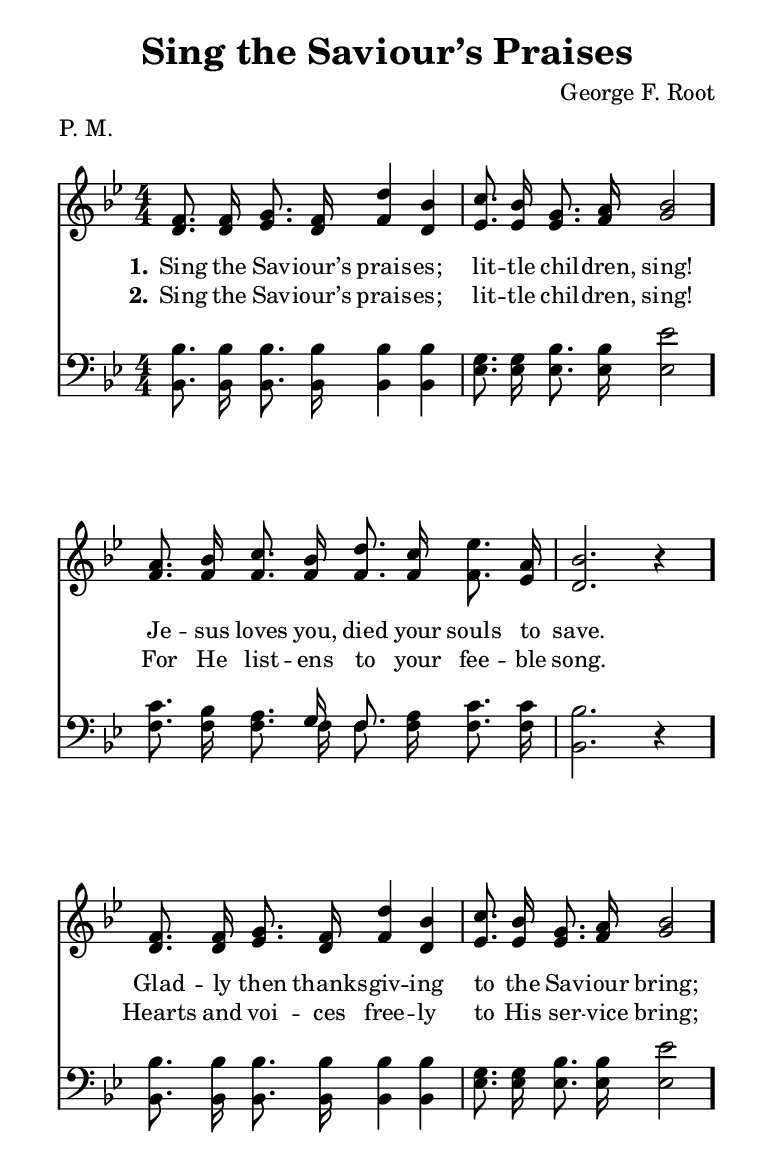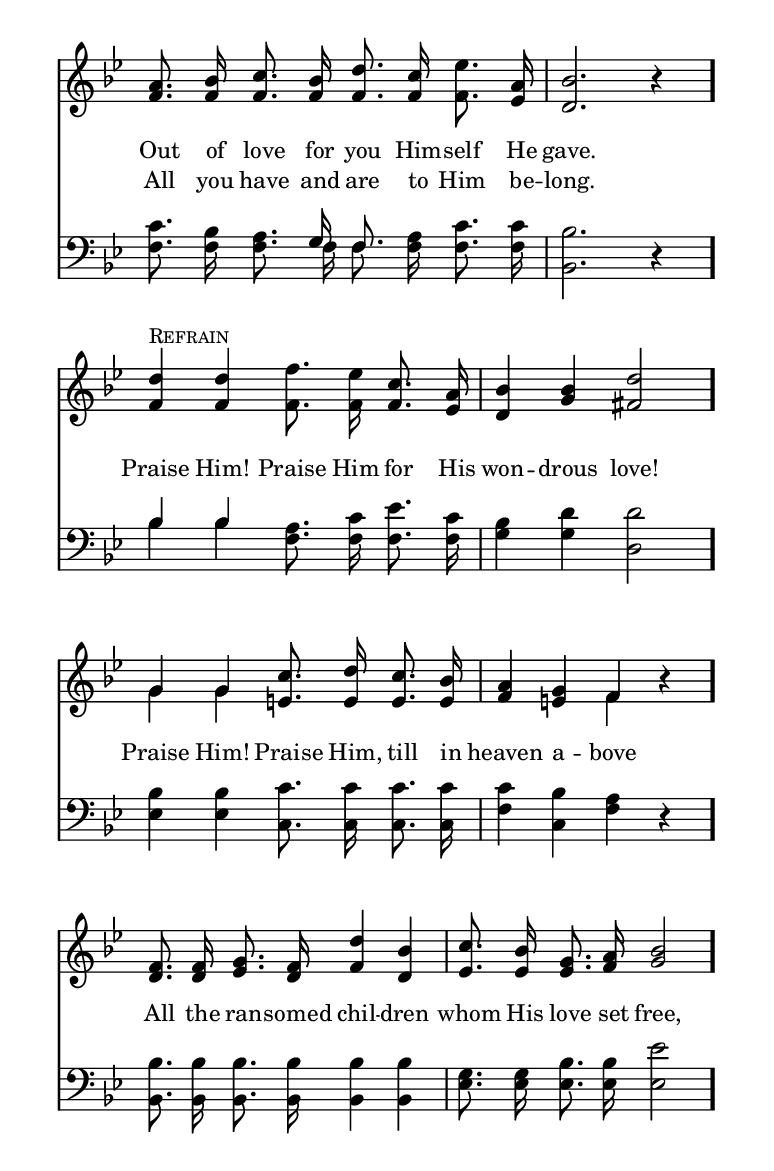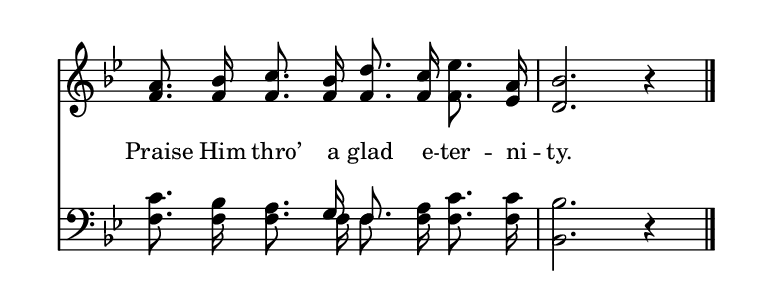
\include "common/global.ily"
\paper {
  \include "common/paper.ily"
  system-count = #(cond (is-eogsized 6) (#t #f))
}

\header{
  %children
  hymnnumber = "356"
  title = "Sing the Saviour’s Praises"
  tunename = "Ring the Bells of Heaven"
  meter = "P. M." % something like 11. 9. 11. 9. with Refrain (9. 9. 11. 9)
  poet = ""
  composer = "George F. Root"
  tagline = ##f
}

global = {
  \include "common/overrides.ily"
  \override Staff.TimeSignature.style = #'numbered
  \time 4/4
  \override Score.MetronomeMark.transparent = ##t % hide all fermata changes too
  \tempo 4=75
  \key bes \major
  \autoBeamOff
}

patternA = { c8. c16 c8. c16 c4 c | c8. c16 c8. c16 c2 }
patternB = { c8. c16 c8. c16 c8. c16 c8. c16 | c2. c4 }

patternC = { c4 c c8. c16 c8. c16 | c4 c c2 }

notesSoprano = {
\global
\relative c' {

  \changePitch \patternA { f f g f d' bes | c bes g a bes }
  \changePitch \patternB { a bes c bes | d c ees a, | bes r }
  \changePitch \patternA { f f g f d' bes | c bes g a bes }
  \changePitch \patternB { a bes c bes | d c ees a, | bes r } \eogbreak

  << s^\markup { \small \caps "Refrain" }
  { \changePitch \patternC { d d f ees c a | bes bes } d2 } >>
  \changePitch \patternC { g, g c d c bes | a g } f4 r4
  \changePitch \patternA { f f g f d' bes | c bes g a bes }
  \changePitch \patternB { a bes c bes | d c ees a, | bes r }

  \bar "|."

}
}

notesAlto = {
\global
\relative e' {

  \changePitch \patternA { d d ees d f d | ees ees ees f g }
  \changePitch \patternB { f f f f | f f f ees | d r }
  \changePitch \patternA { d d ees d f d | ees ees ees f g }
  \changePitch \patternB { f f f f | f f f ees | d r }

  \changePitch \patternC { f f f f f ees | d g } fis2
  \changePitch \patternC { g g e e e e | f e } f4 r4
  \changePitch \patternA { d d ees d f d | ees ees ees f g }
  \changePitch \patternB { f f f f | f f f ees | d r }

}
}

notesTenor = {
\global
\relative a {

  \changePitch \patternA { bes bes bes bes bes bes | g g bes bes ees }
  \changePitch \patternB { c bes a g | f a c c | bes r }
  \changePitch \patternA { bes bes bes bes bes bes | g g bes bes ees }
  \changePitch \patternB { c bes a g | f a c c | bes r }

  \changePitch \patternC { bes bes a c ees c | bes d } d2
  \changePitch \patternC { bes bes c c c c | c bes } a4 r4
  \changePitch \patternA { bes bes bes bes bes bes | g g bes bes ees }
  \changePitch \patternB { c bes a g | f a c c | bes }

}
}

notesBass = {
\global
\relative f, {

  \changePitch \patternA { bes bes bes bes bes bes | ees ees ees ees ees }
  \changePitch \patternB { f f f f f f f f | bes, r }
  \changePitch \patternA { bes bes bes bes bes bes | ees ees ees ees ees }
  \changePitch \patternB { f f f f f f f f | bes, r }

  \changePitch \patternC { bes' bes f f f f | g g } d2
  \changePitch \patternC { ees ees c c c c | f c } f4 r4
  \changePitch \patternA { bes, bes bes bes bes bes | ees ees ees ees ees }
  \changePitch \patternB { f f f f f f f f | bes, r }

}
}

Refrain = \lyricmode {

Praise Him! Praise Him for His won -- drous love! \bar "."
Praise Him! Praise Him, till in heaven a -- bove \bar "."
All the ran -- somed chil -- dren whom His love set free, \bar "."
Praise Him thro’ a glad e -- ter -- ni -- ty. \bar "."

}

wordsA = \lyricmode {
\set stanza = "1."

Sing the Sav -- iour’s prais -- es; lit -- tle chil -- dren, sing! \bar "."
Je -- sus loves you, died your souls to save. \bar "."
Glad -- ly then thanks -- giv -- ing to the Sav -- iour bring; \bar "."
Out of love for you Him -- self He gave. \bar "."

}

wordsB = \lyricmode {
\set stanza = "2."

Sing the Sav -- iour’s prais -- es; lit -- tle chil -- dren, sing!
For He list -- ens to your fee -- ble song.
Hearts and voi -- ces free -- ly to His ser -- vice bring;
All you have and are to Him be -- long.

\Refrain

}

\score {
  \context ChoirStaff <<
    \context Staff = upper <<
      \set Staff.autoBeaming = ##f
      \set ChoirStaff.systemStartDelimiter = #'SystemStartBar
      \set ChoirStaff.printPartCombineTexts = ##f
      \partcombine #'(2 . 9) \notesSoprano \notesAlto
      \context NullVoice = sopranos { \voiceOne << \notesSoprano >> }
      \context NullVoice = altos { \voiceTwo << \notesAlto >> }
      \context Lyrics = one   \lyricsto sopranos \wordsA
      \context Lyrics = two   \lyricsto sopranos \wordsB
    >>
    \context Staff = men <<
      \set Staff.autoBeaming = ##f
      \clef bass
      \set ChoirStaff.printPartCombineTexts = ##f
      \partcombine #'(2 . 9) \notesTenor \notesBass
      \context NullVoice = tenors { \voiceOne << \notesTenor >> }
      \context NullVoice = basses { \voiceTwo << \notesBass >> }
    >>
  >>
  \layout {
    \include "common/layout.ily"
  }
  \midi{
    \include "common/midi.ily"
  }
}

\version "2.19.49"  % necessary for upgrading to future LilyPond versions.

% vi:set et ts=2 sw=2 ai nocindent syntax=lilypond:
